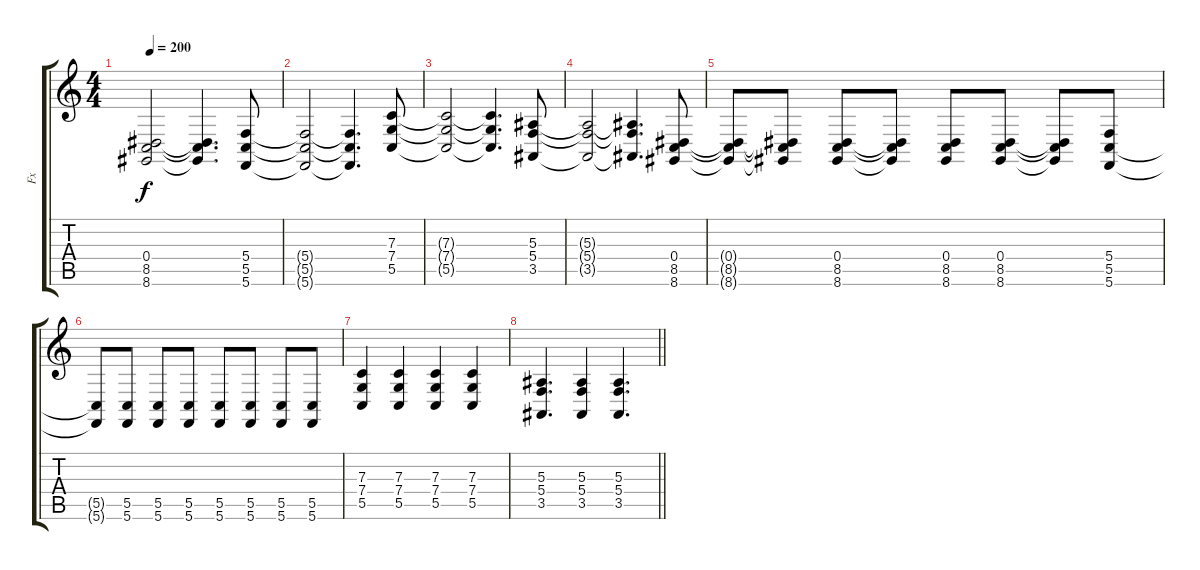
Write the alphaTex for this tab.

\track ("Fx" "Fx") {instrument pad7halo}
\staff {score tabs}
\tuning (D4 A3 F3 C3 G2 C2) {hide}
\ts (4 4)
\tempo 200
\clef g2
\ks c
(0.4{t} 8.5{t} 8.6{t}).2{dy f} (0.4{t} 8.5{t} 8.6{t}).4{d} (5.4 5.5 5.6).8 |
(5.4{t} 5.5{t} 5.6{t}).2 (5.4{t} 5.5{t} 5.6{t}).4{d} (7.3 7.4 5.5).8 |
(7.3{t} 7.4{t} 5.5{t}).2 (7.3{t} 7.4{t} 5.5{t}).4{d} (5.3 5.4 3.5).8 |
(5.3{t} 5.4{t} 3.5{t}).2 (5.3{t} 5.4{t} 3.5{t}).4{d} (0.4 8.5 8.6).8 |
(0.4{t} 8.5{t} 8.6{t}).8 (0.4{t} 8.5{t} 8.6{t}).8 (0.4 8.5 8.6).8 (0.4{t} 8.5{t} 8.6{t}).8 (0.4 8.5 8.6).8 (0.4 8.5 8.6).8 (0.4{t} 8.5{t} 8.6{t}).8 (5.4 5.5 5.6).8 |
(5.5{t} 5.6{t}).8 (5.5 5.6).8 (5.5 5.6).8 (5.5 5.6).8 (5.5 5.6).8 (5.5 5.6).8 (5.5 5.6).8 (5.5 5.6).8 |
(7.3 7.4 5.5).4 (7.3 7.4 5.5).4 (7.3 7.4 5.5).4 (7.3 7.4 5.5).4 |
\barLineRight lightlight
(5.3 5.4 3.5).4{d} (5.3 5.4 3.5).4 (5.3 5.4 3.5).4{d}
